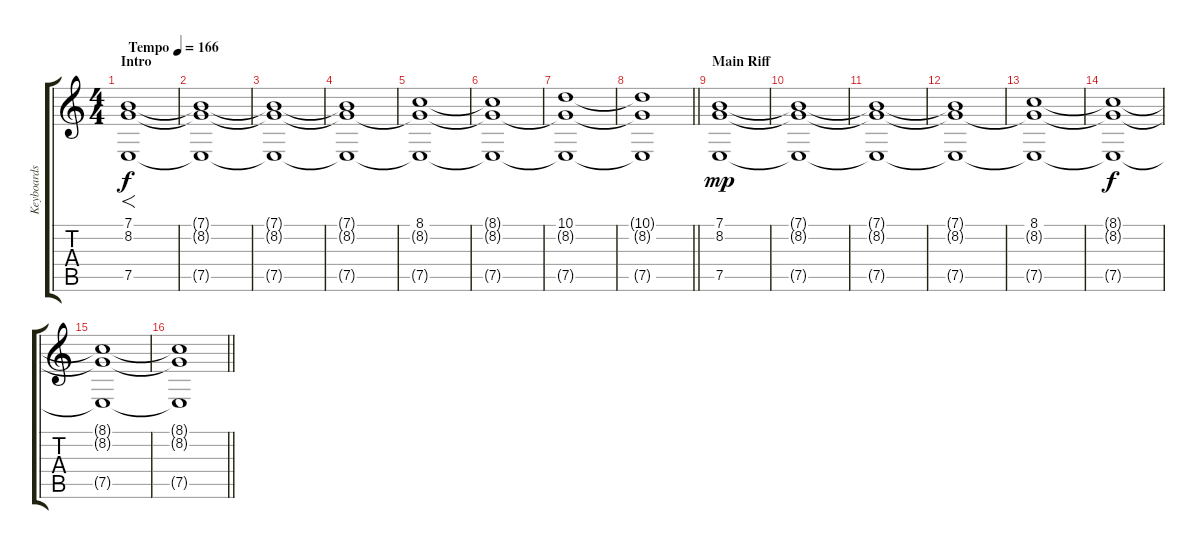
\track ("Keyboards" "Keyboards") {instrument synthvoice}
\staff {score tabs}
\tuning (E4 B3 G3 D3 A2 E2) {hide}
\ts (4 4)
\section ("" "Intro")
\tempo (166 "Tempo")
\clef g2
\ks c
(7.1 8.2 7.5).1{f dy f instrument synthvoice} |
(7.1{t} 8.2{t} 7.5{t}).1 |
(7.1{t} 8.2{t} 7.5{t}).1 |
(7.1{t} 8.2{t} 7.5{t}).1 |
(8.1 8.2{t} 7.5{t}).1 |
(8.1{t} 8.2{t} 7.5{t}).1 |
(10.1 8.2{t} 7.5{t}).1 |
\barLineRight lightlight
(10.1{t} 8.2{t} 7.5{t}).1 |
\section ("" "Main Riff")
(7.1 8.2 7.5).1{dy mp} |
(7.1{t} 8.2{t} 7.5{t}).1 |
(7.1{t} 8.2{t} 7.5{t}).1 |
(7.1{t} 8.2{t} 7.5{t}).1 |
(8.1 8.2{t} 7.5{t}).1 |
(8.1{t} 8.2{t} 7.5{t}).1{dy f} |
(8.1{t} 8.2{t} 7.5{t}).1 |
\barLineRight lightlight
(8.1{t} 8.2{t} 7.5{t}).1
